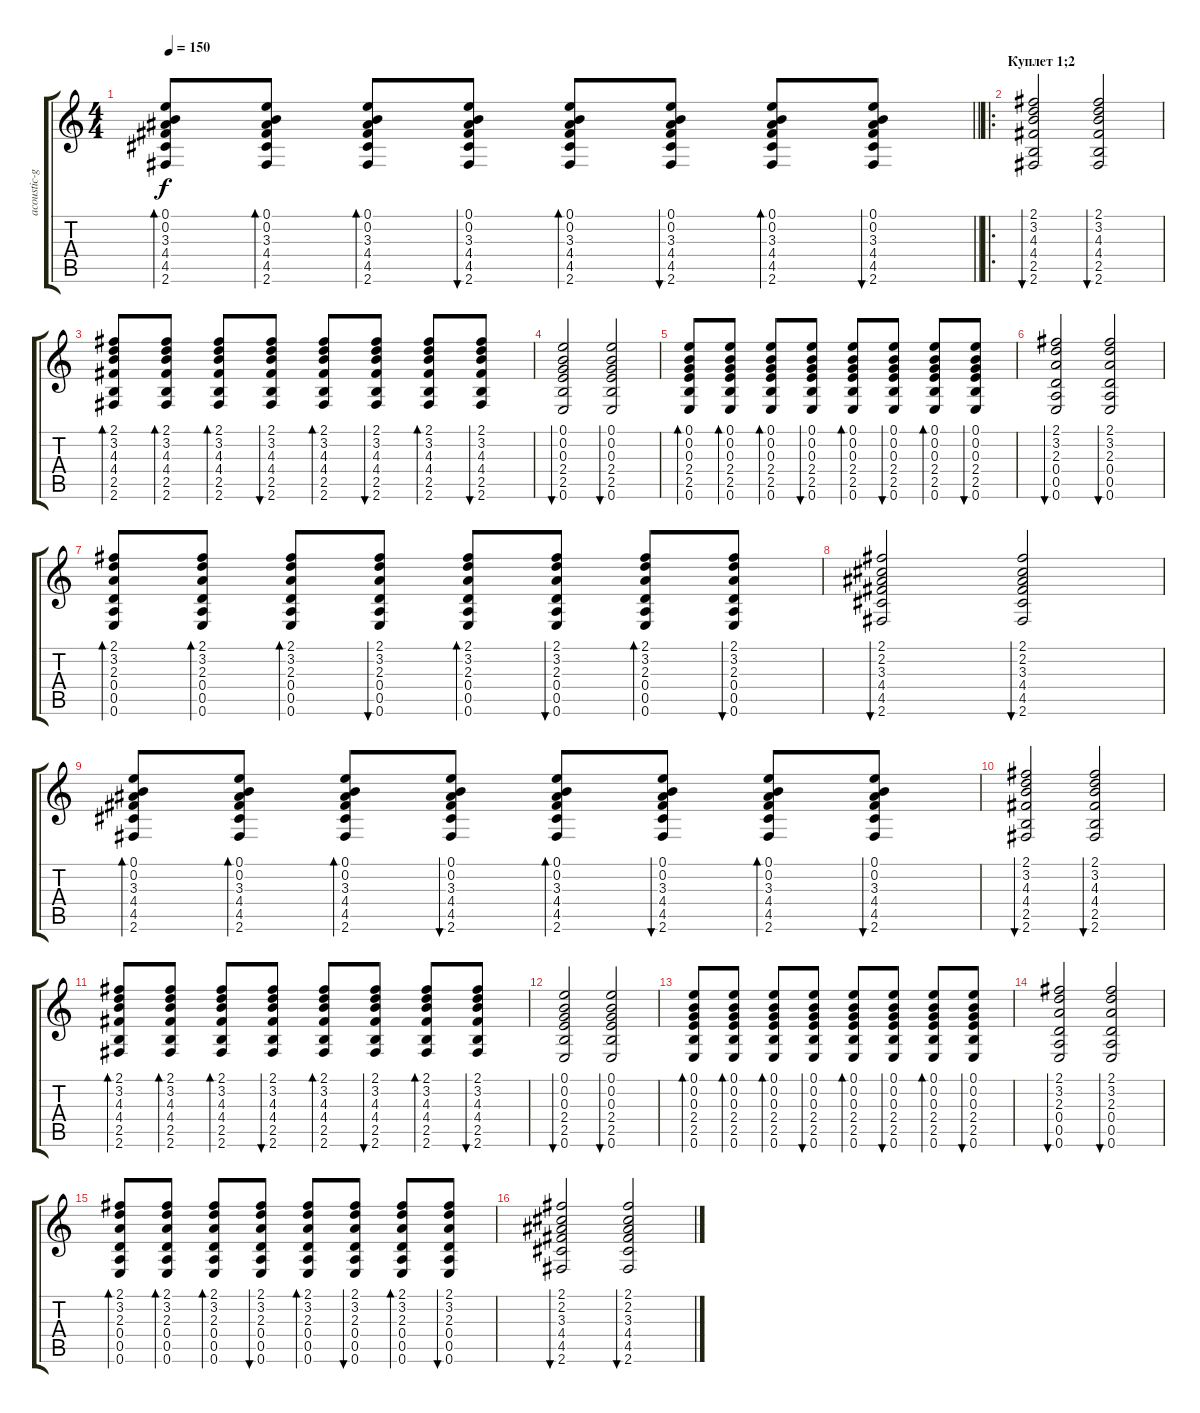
\track ("acoustic-guitar" "acoustic-g") {instrument acousticguitarsteel}
\staff {score tabs}
\tuning (E4 B3 G3 D3 A2 E2) {hide}
\ts (4 4)
\tempo 150
\clef g2
\barLineRight lightlight
\ks c
(0.1 0.2 3.3 4.4 4.5 2.6).8{bd 60 dy f} (0.1 0.2 3.3 4.4 4.5 2.6).8{bd 60} (0.1 0.2 3.3 4.4 4.5 2.6).8{bd 60} (0.1 0.2 3.3 4.4 4.5 2.6).8{bu 60} (0.1 0.2 3.3 4.4 4.5 2.6).8{bd 60} (0.1 0.2 3.3 4.4 4.5 2.6).8{bu 60} (0.1 0.2 3.3 4.4 4.5 2.6).8{bd 60} (0.1 0.2 3.3 4.4 4.5 2.6).8{bu 60} |
\ro
\section ("" "Куплет 1;2")
(2.1 3.2 4.3 4.4 2.5 2.6).2{bu 60} (2.1 3.2 4.3 4.4 2.5 2.6).2{bu 60} |
(2.1 3.2 4.3 4.4 2.5 2.6).8{bd 60} (2.1 3.2 4.3 4.4 2.5 2.6).8{bd 60} (2.1 3.2 4.3 4.4 2.5 2.6).8{bd 60} (2.1 3.2 4.3 4.4 2.5 2.6).8{bu 60} (2.1 3.2 4.3 4.4 2.5 2.6).8{bd 60} (2.1 3.2 4.3 4.4 2.5 2.6).8{bu 60} (2.1 3.2 4.3 4.4 2.5 2.6).8{bd 60} (2.1 3.2 4.3 4.4 2.5 2.6).8{bu 60} |
(0.1 0.2 0.3 2.4 2.5 0.6).2{bu 60} (0.1 0.2 0.3 2.4 2.5 0.6).2{bu 60} |
(0.1 0.2 0.3 2.4 2.5 0.6).8{bd 60} (0.1 0.2 0.3 2.4 2.5 0.6).8{bd 60} (0.1 0.2 0.3 2.4 2.5 0.6).8{bd 60} (0.1 0.2 0.3 2.4 2.5 0.6).8{bu 60} (0.1 0.2 0.3 2.4 2.5 0.6).8{bd 60} (0.1 0.2 0.3 2.4 2.5 0.6).8{bu 60} (0.1 0.2 0.3 2.4 2.5 0.6).8{bd 60} (0.1 0.2 0.3 2.4 2.5 0.6).8{bu 60} |
(2.1 3.2 2.3 0.4 0.5 0.6).2{bu 60} (2.1 3.2 2.3 0.4 0.5 0.6).2{bu 60} |
(2.1 3.2 2.3 0.4 0.5 0.6).8{bd 60} (2.1 3.2 2.3 0.4 0.5 0.6).8{bd 60} (2.1 3.2 2.3 0.4 0.5 0.6).8{bd 60} (2.1 3.2 2.3 0.4 0.5 0.6).8{bu 60} (2.1 3.2 2.3 0.4 0.5 0.6).8{bd 60} (2.1 3.2 2.3 0.4 0.5 0.6).8{bu 60} (2.1 3.2 2.3 0.4 0.5 0.6).8{bd 60} (2.1 3.2 2.3 0.4 0.5 0.6).8{bu 60} |
(2.1 2.2 3.3 4.4 4.5 2.6).2{bu 60} (2.1 2.2 3.3 4.4 4.5 2.6).2{bu 60} |
(0.1 0.2 3.3 4.4 4.5 2.6).8{bd 60} (0.1 0.2 3.3 4.4 4.5 2.6).8{bd 60} (0.1 0.2 3.3 4.4 4.5 2.6).8{bd 60} (0.1 0.2 3.3 4.4 4.5 2.6).8{bu 60} (0.1 0.2 3.3 4.4 4.5 2.6).8{bd 60} (0.1 0.2 3.3 4.4 4.5 2.6).8{bu 60} (0.1 0.2 3.3 4.4 4.5 2.6).8{bd 60} (0.1 0.2 3.3 4.4 4.5 2.6).8{bu 60} |
(2.1 3.2 4.3 4.4 2.5 2.6).2{bu 60} (2.1 3.2 4.3 4.4 2.5 2.6).2{bu 60} |
(2.1 3.2 4.3 4.4 2.5 2.6).8{bd 60} (2.1 3.2 4.3 4.4 2.5 2.6).8{bd 60} (2.1 3.2 4.3 4.4 2.5 2.6).8{bd 60} (2.1 3.2 4.3 4.4 2.5 2.6).8{bu 60} (2.1 3.2 4.3 4.4 2.5 2.6).8{bd 60} (2.1 3.2 4.3 4.4 2.5 2.6).8{bu 60} (2.1 3.2 4.3 4.4 2.5 2.6).8{bd 60} (2.1 3.2 4.3 4.4 2.5 2.6).8{bu 60} |
(0.1 0.2 0.3 2.4 2.5 0.6).2{bu 60} (0.1 0.2 0.3 2.4 2.5 0.6).2{bu 60} |
(0.1 0.2 0.3 2.4 2.5 0.6).8{bd 60} (0.1 0.2 0.3 2.4 2.5 0.6).8{bd 60} (0.1 0.2 0.3 2.4 2.5 0.6).8{bd 60} (0.1 0.2 0.3 2.4 2.5 0.6).8{bu 60} (0.1 0.2 0.3 2.4 2.5 0.6).8{bd 60} (0.1 0.2 0.3 2.4 2.5 0.6).8{bu 60} (0.1 0.2 0.3 2.4 2.5 0.6).8{bd 60} (0.1 0.2 0.3 2.4 2.5 0.6).8{bu 60} |
(2.1 3.2 2.3 0.4 0.5 0.6).2{bu 60} (2.1 3.2 2.3 0.4 0.5 0.6).2{bu 60} |
(2.1 3.2 2.3 0.4 0.5 0.6).8{bd 60} (2.1 3.2 2.3 0.4 0.5 0.6).8{bd 60} (2.1 3.2 2.3 0.4 0.5 0.6).8{bd 60} (2.1 3.2 2.3 0.4 0.5 0.6).8{bu 60} (2.1 3.2 2.3 0.4 0.5 0.6).8{bd 60} (2.1 3.2 2.3 0.4 0.5 0.6).8{bu 60} (2.1 3.2 2.3 0.4 0.5 0.6).8{bd 60} (2.1 3.2 2.3 0.4 0.5 0.6).8{bu 60} |
(2.1 2.2 3.3 4.4 4.5 2.6).2{bu 60} (2.1 2.2 3.3 4.4 4.5 2.6).2{bu 60}
